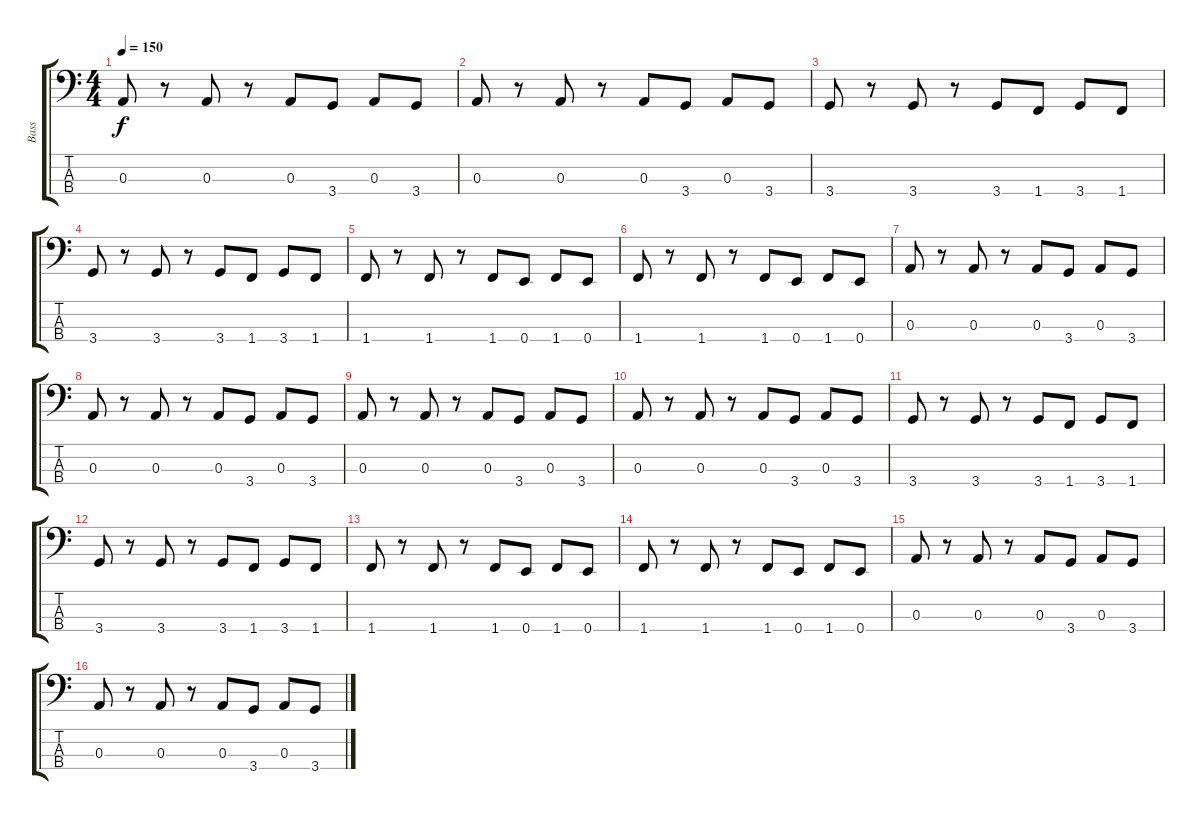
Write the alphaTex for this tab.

\track ("Bass" "Bass") {instrument electricbassfinger}
\staff {score tabs}
\tuning (G2 D2 A1 E1) {hide}
\ts (4 4)
\tempo 150
\clef f4
\ks c
0.3.8{dy f} r.8 0.3.8 r.8 0.3.8 3.4.8 0.3.8 3.4.8 |
0.3.8 r.8 0.3.8 r.8 0.3.8 3.4.8 0.3.8 3.4.8 |
3.4.8 r.8 3.4.8 r.8 3.4.8 1.4.8 3.4.8 1.4.8 |
3.4.8 r.8 3.4.8 r.8 3.4.8 1.4.8 3.4.8 1.4.8 |
1.4.8 r.8 1.4.8 r.8 1.4.8 0.4.8 1.4.8 0.4.8 |
1.4.8 r.8 1.4.8 r.8 1.4.8 0.4.8 1.4.8 0.4.8 |
0.3.8 r.8 0.3.8 r.8 0.3.8 3.4.8 0.3.8 3.4.8 |
0.3.8 r.8 0.3.8 r.8 0.3.8 3.4.8 0.3.8 3.4.8 |
0.3.8 r.8 0.3.8 r.8 0.3.8 3.4.8 0.3.8 3.4.8 |
0.3.8 r.8 0.3.8 r.8 0.3.8 3.4.8 0.3.8 3.4.8 |
3.4.8 r.8 3.4.8 r.8 3.4.8 1.4.8 3.4.8 1.4.8 |
3.4.8 r.8 3.4.8 r.8 3.4.8 1.4.8 3.4.8 1.4.8 |
1.4.8 r.8 1.4.8 r.8 1.4.8 0.4.8 1.4.8 0.4.8 |
1.4.8 r.8 1.4.8 r.8 1.4.8 0.4.8 1.4.8 0.4.8 |
0.3.8 r.8 0.3.8 r.8 0.3.8 3.4.8 0.3.8 3.4.8 |
0.3.8 r.8 0.3.8 r.8 0.3.8 3.4.8 0.3.8 3.4.8
